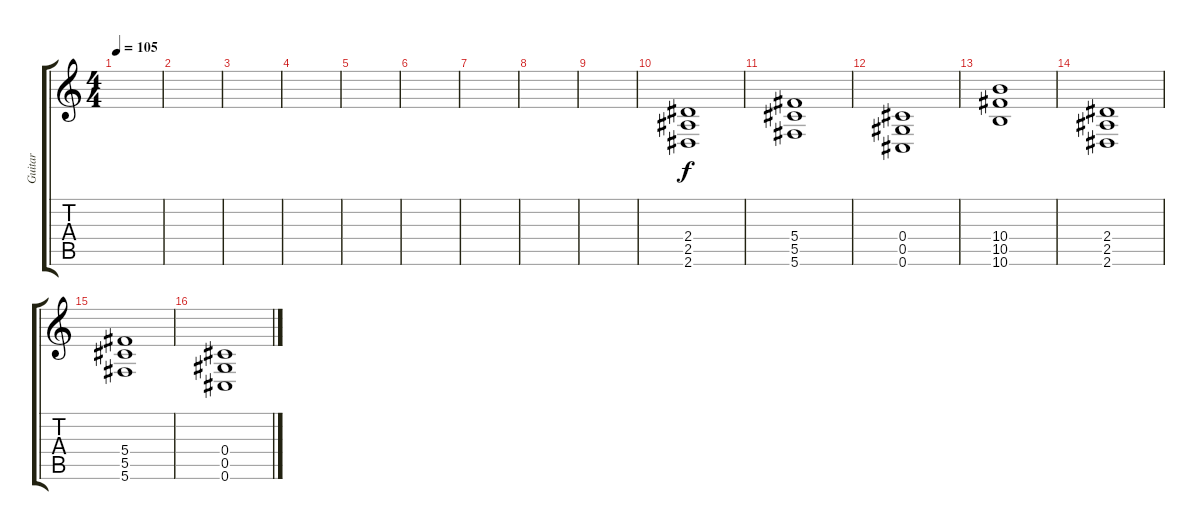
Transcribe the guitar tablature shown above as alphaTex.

\track ("Guitar" "Guitar") {instrument distortionguitar}
\staff {score tabs}
\tuning (Eb4 Bb3 Gb3 Db3 Ab2 Db2) {hide}
\ts (4 4)
\tempo 105
\clef g2
\ks c
|
|
|
|
|
|
|
|
|
(2.4 2.5 2.6).1 |
(5.4 5.5 5.6).1 |
(0.4 0.5 0.6).1 |
(10.4 10.5 10.6).1 |
(2.4 2.5 2.6).1 |
(5.4 5.5 5.6).1 |
(0.4 0.5 0.6).1
